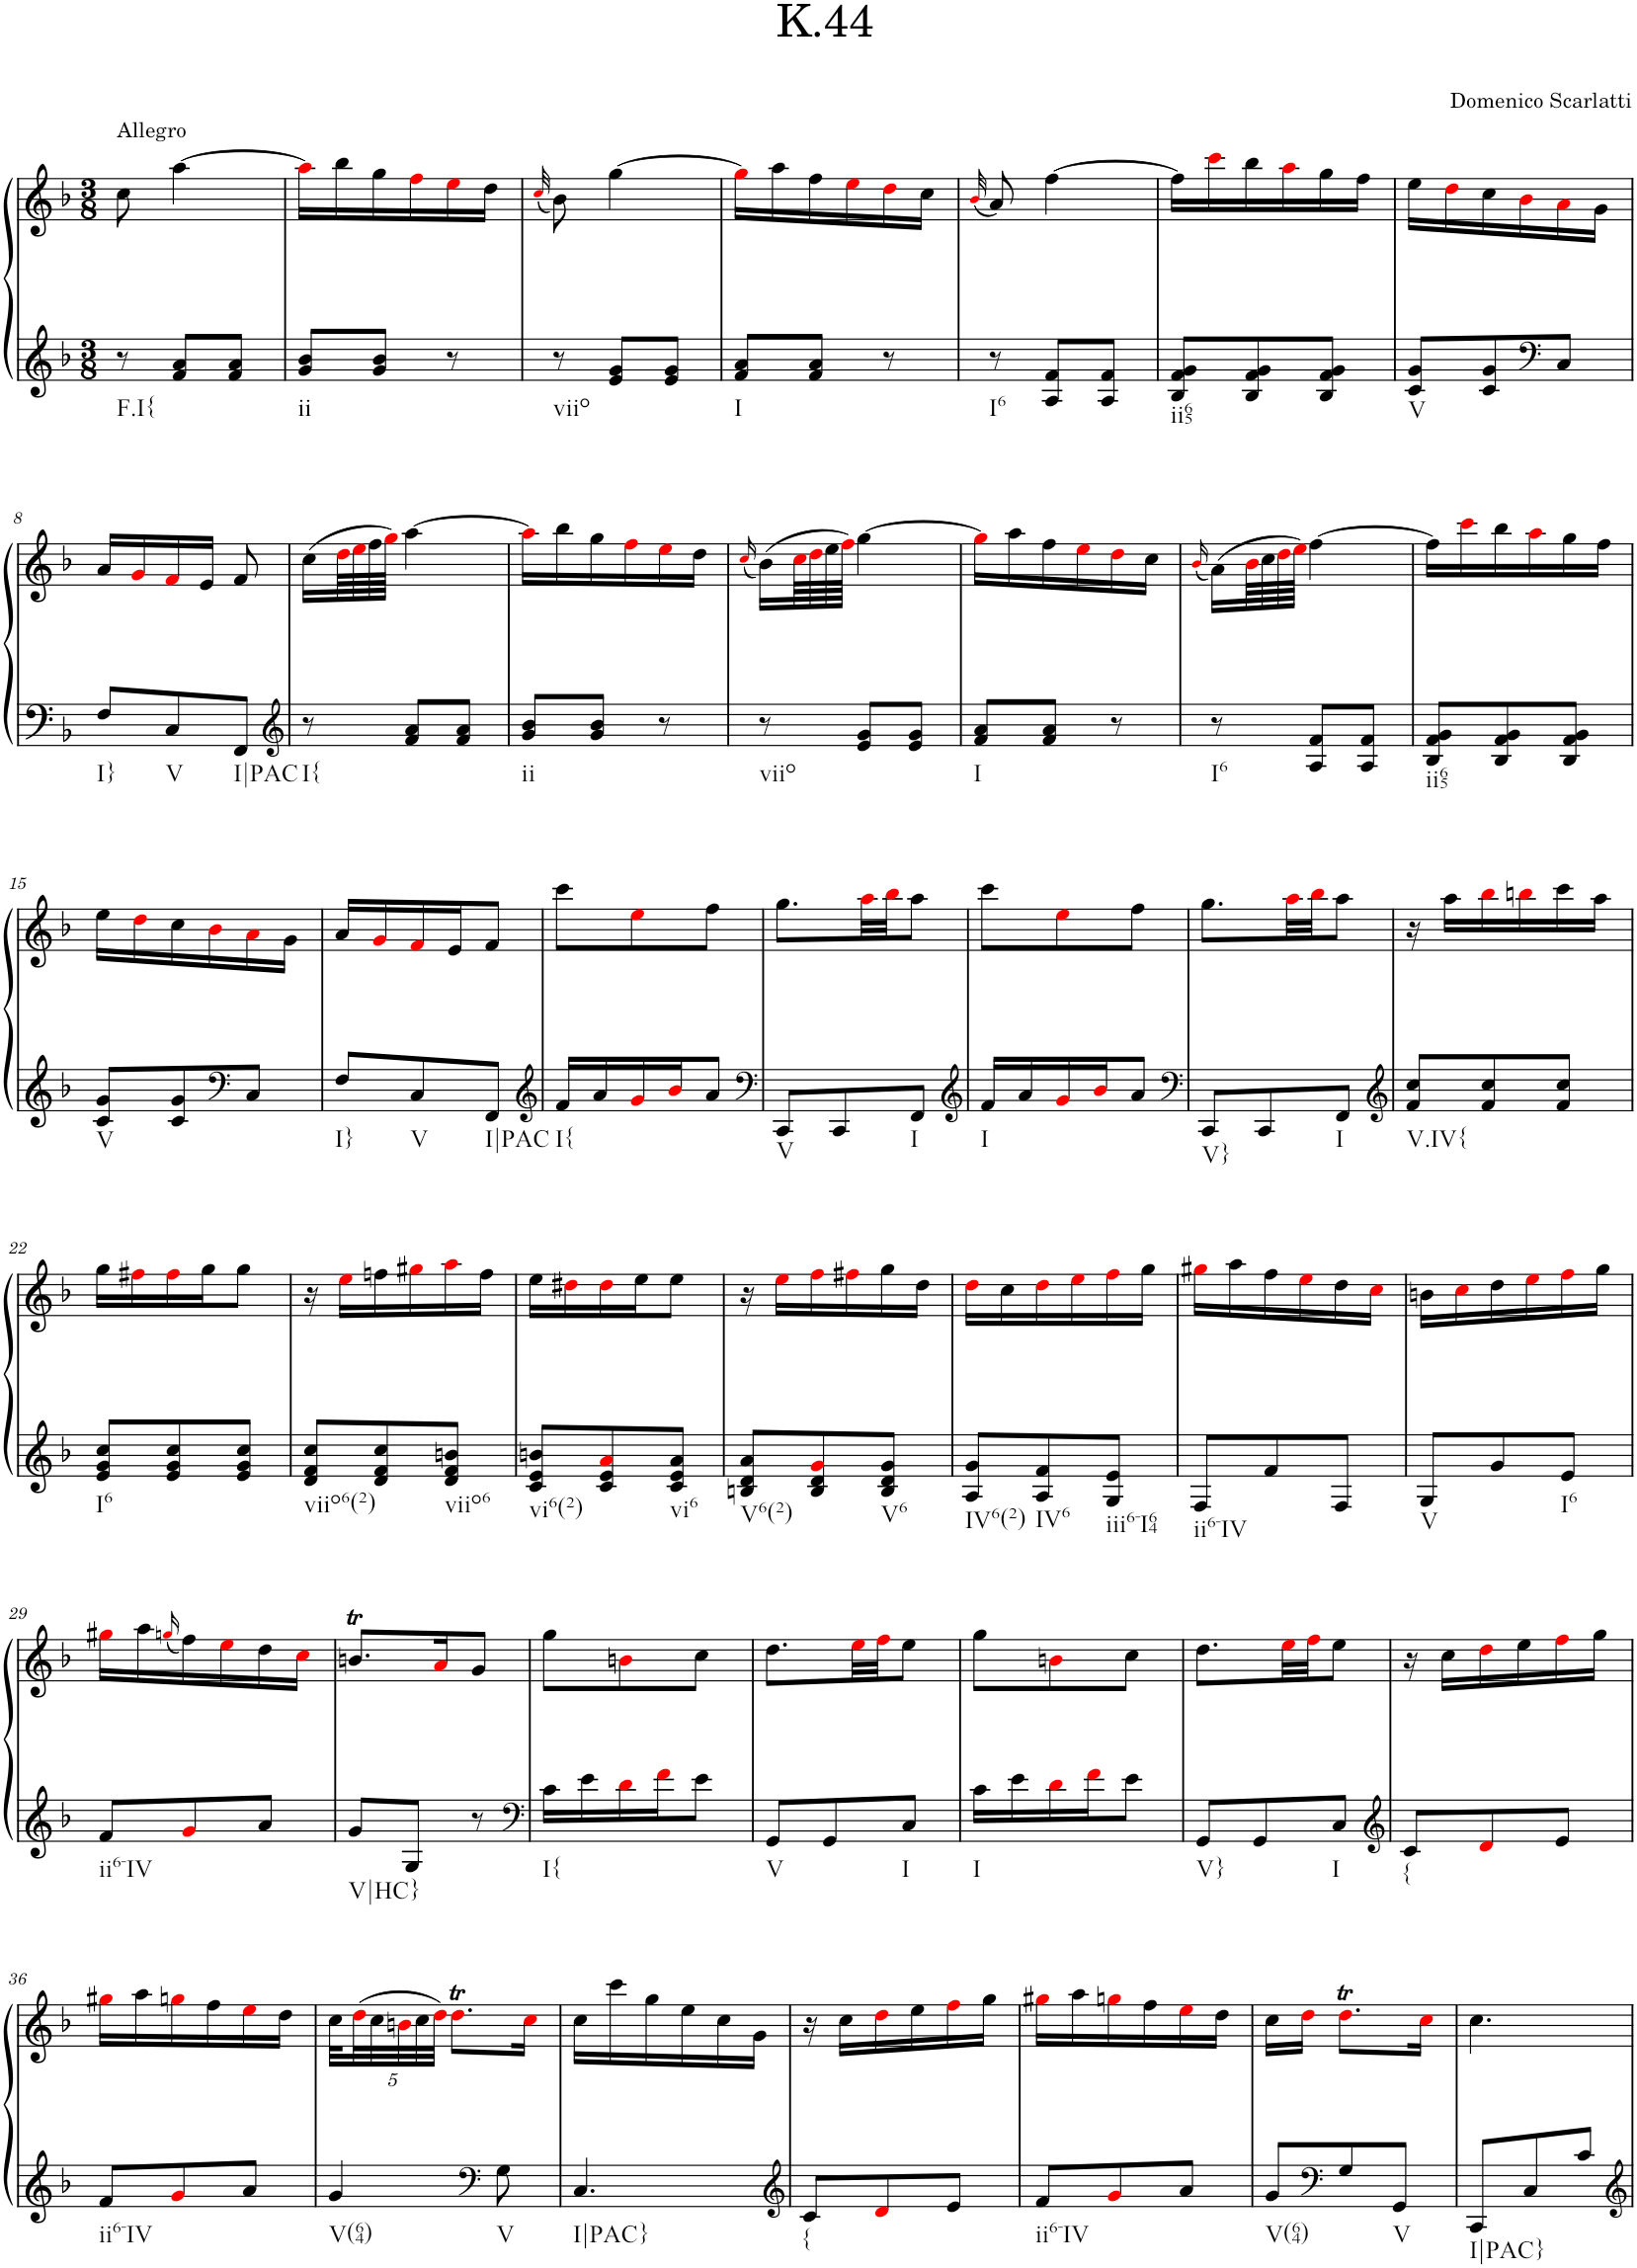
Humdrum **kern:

**kern	**kern
*part1	*part1
*staff2	*staff1
*I"Piano	*
*I'Pno.	*
*clefG2	*clefG2
*k[b-]	*k[b-]
*M3/8	*M3/8
=1	=1
!	!LO:TX:a:t=Allegro
!LO:TX:b:t=F.I{	!
8r	8cc\
8f/ 8a/L	[4aa\
8f/ 8a/J	.
=2	=2
!LO:TX:b:t=ii	!
8g/ 8b-/L	16aai\LL]
.	16bb-\
8g/ 8b-/J	16gg\
.	16ffi\
8r	16eei\
.	16dd\JJ
=3	=3
.	(32qcci/
!LO:TX:b:t=viio	!
8r	8b-\)
8e/ 8g/L	[4gg\
8e/ 8g/J	.
=4	=4
!LO:TX:b:t=I	!
8f/ 8a/L	16ggi\LL]
.	16aa\
8f/ 8a/J	16ff\
.	16eei\
8r	16ddi\
.	16cc\JJ
=5	=5
.	(32qb-i/
!LO:TX:b:t=I6	!
8r	8a/)
8A/ 8f/L	[4ff\
8A/ 8f/J	.
=6	=6
!LO:TX:b:t=ii65	!
8B-/ 8f/ 8g/L	16ff\LL]
.	16ccci\
8B-/ 8f/ 8g/	16bb-\
.	16aai\
8B-/ 8f/ 8g/J	16gg\
.	16ff\JJ
=7	=7
!LO:TX:b:t=V	!
8c/ 8g/L	16ee\LL
.	16ddi\
8c/ 8g/	16cc\
.	16b-i\
*clefF4	*
8C/J	16ai\
.	16g\JJ
!!LO:LB:g=z
=8	=8
!LO:TX:b:t=I}	!
8F/L	16a/LL
.	16gi/
!LO:TX:b:t=V	!
8C/	16fi/
.	16e/JJ
!LO:TX:b:t=I|PAC	!
8FF/J	8f/
=9	=9
*clefG2	*
!LO:TX:b:t=I{	!
8r	(16cc\LL
.	64ddi\LL
.	64eei\
.	64ff\
.	64ggi\JJJJ)
8f/ 8a/L	[4aa\
8f/ 8a/J	.
=10	=10
!LO:TX:b:t=ii	!
8g/ 8b-/L	16aai\LL]
.	16bb-\
8g/ 8b-/J	16gg\
.	16ffi\
8r	16eei\
.	16dd\JJ
=11	=11
.	(16qcci/
!LO:TX:b:t=viio	!
8r	(16b-\LL)
.	64cci\LL
.	64ddi\
.	64ee\
.	64ffi\JJJJ)
8e/ 8g/L	[4gg\
8e/ 8g/J	.
=12	=12
!LO:TX:b:t=I	!
8f/ 8a/L	16ggi\LL]
.	16aa\
8f/ 8a/J	16ff\
.	16eei\
8r	16ddi\
.	16cc\JJ
=13	=13
.	(16qb-i/
!LO:TX:b:t=I6	!
8r	(16a\LL)
.	64b-i\LL
.	64cc\
.	64ddi\
.	64eei\JJJJ)
8A/ 8f/L	[4ff\
8A/ 8f/J	.
=14	=14
!LO:TX:b:t=ii65	!
8B-/ 8f/ 8g/L	16ff\LL]
.	16ccci\
8B-/ 8f/ 8g/	16bb-\
.	16aai\
8B-/ 8f/ 8g/J	16gg\
.	16ff\JJ
!!LO:LB:g=z
=15	=15
!LO:TX:b:t=V	!
8c/ 8g/L	16ee\LL
.	16ddi\
8c/ 8g/	16cc\
.	16b-i\
*clefF4	*
8C/J	16ai\
.	16g\JJ
=16	=16
!LO:TX:b:t=I}	!
8F/L	16a/LL
.	16gi/
!LO:TX:b:t=V	!
8C/	16fi/
.	16e/J
!LO:TX:b:t=I|PAC	!
8FF/J	8f/J
=17	=17
*clefG2	*
!LO:TX:b:t=I{	!
16f/LL	8ccc\L
16a/	.
16gi/	8eei\
16b-i/J	.
8a/J	8ff\J
=18	=18
*clefF4	*
!LO:TX:b:t=V	!
8CC/L	8.gg\L
8CC/	.
.	32aai\LL
.	32bb-i\JJ
!LO:TX:b:t=I	!
8FF/J	8aa\J
=19	=19
*clefG2	*
!LO:TX:b:t=I	!
16f/LL	8ccc\L
16a/	.
16gi/	8eei\
16b-i/J	.
8a/J	8ff\J
=20	=20
*clefF4	*
!LO:TX:b:t=V}	!
8CC/L	8.gg\L
8CC/	.
.	32aai\LL
.	32bb-i\JJ
!LO:TX:b:t=I	!
8FF/J	8aa\J
=21	=21
*clefG2	*
!LO:TX:b:t=V.IV{	!
8f/ 8cc/L	16r
.	16aa\LL
8f/ 8cc/	16bb-i\
.	16bbni\
8f/ 8cc/J	16ccc\
.	16aa\JJ
!!LO:LB:g=z
=22	=22
!LO:TX:b:t=I6	!
8e/ 8g/ 8cc/L	16gg\LL
.	16ff#Xi\
8e/ 8g/ 8cc/	16ff#i\
.	16gg\J
8e/ 8g/ 8cc/J	8gg\J
=23	=23
!LO:TX:b:t=viio6(2)	!
8d/ 8f/ 8cc/L	16r
.	16eei\LL
8d/ 8f/ 8cc/	16ffn\
.	16gg#Xi\
!LO:TX:b:t=viio6	!
8d/ 8f/ 8bn/J	16aai\
.	16ff\JJ
=24	=24
!LO:TX:b:t=vi6(2)	!
8c/ 8e/ 8bn/L	16ee\LL
.	16dd#Xi\
8c/ 8e/ 8ai/	16dd#i\
.	16ee\J
!LO:TX:b:t=vi6	!
8c/ 8e/ 8a/J	8ee\J
=25	=25
!LO:TX:b:t=V6(2)	!
8Bn/ 8d/ 8a/L	16r
.	16eei\LL
8B/ 8d/ 8gi/	16ffi\
.	16ff#Xi\
!LO:TX:b:t=V6	!
8B/ 8d/ 8g/J	16gg\
.	16dd\JJ
=26	=26
!LO:TX:b:t=IV6(2)	!
8A/ 8g/L	16ddi\LL
.	16cc\
!LO:TX:b:t=IV6	!
8A/ 8f/	16ddi\
.	16eei\
!LO:TX:b:t=iii6-I64	!
8G/ 8e/J	16ffi\
.	16gg\JJ
=27	=27
!LO:TX:b:t=ii6-IV	!
8F/L	16gg#Xi\LL
.	16aa\
8f/	16ff\
.	16eei\
8F/J	16dd\
.	16cci\JJ
=28	=28
!LO:TX:b:t=V	!
8G/L	16bn\LL
.	16cci\
8g/	16dd\
.	16eei\
!LO:TX:b:t=I6	!
8e/J	16ffi\
.	16gg\JJ
!!LO:LB:g=z
=29	=29
!LO:TX:b:t=ii6-IV	!
8f/L	16gg#Xi\LL
.	16aa\
.	(16qggni/
8gi/	16ff\)
.	16eei\
8a/J	16dd\
.	16cci\JJ
=30	=30
!LO:TX:b:t=V|HC}	!
8g/L	8.bnt/L
8G/J	.
.	16ai/K
8r	8g/J
=31	=31
*clefF4	*
!LO:TX:b:t=I{	!
16c\LL	8gg\L
16e\	.
16di\	8bni\
16fi\J	.
8e\J	8cc\J
=32	=32
!LO:TX:b:t=V	!
8GG/L	8.dd\L
8GG/	.
.	32eei\LL
.	32ffi\JJ
!LO:TX:b:t=I	!
8C/J	8ee\J
=33	=33
!LO:TX:b:t=I	!
16c\LL	8gg\L
16e\	.
16di\	8bni\
16fi\J	.
8e\J	8cc\J
=34	=34
!LO:TX:b:t=V}	!
8GG/L	8.dd\L
8GG/	.
.	32eei\LL
.	32ffi\JJ
!LO:TX:b:t=I	!
8C/J	8ee\J
=35	=35
*clefG2	*
!LO:TX:b:t={	!
8c/L	16r
.	16cc\LL
8di/	16ddi\
.	16ee\
8e/J	16ffi\
.	16gg\JJ
!!LO:LB:g=z
=36	=36
!LO:TX:b:t=ii6-IV	!
8f/L	16gg#Xi\LL
.	16aa\
8gi/	16ggni\
.	16ff\
8a/J	16eei\
.	16dd\JJ
=37	=37
!LO:TX:b:t=V(64)	!
4g/	32cc\LLL
*	*Xbrackettup
.	(160%3ddi\
.	160%3cc\
.	160%3bni\
.	160%3cc\
.	160%3ddi\JJJ)
.	8.ddTi\L
*clefF4	*
!LO:TX:b:t=V	!
8G\	.
.	16cci\Jk
=38	=38
!LO:TX:b:t=I|PAC}	!
4.C/	16cc\LL
.	16ccc\
.	16gg\
.	16ee\
.	16cc\
.	16g\JJ
=39	=39
*clefG2	*
!LO:TX:b:t={	!
8c/L	16r
.	16cc\LL
8di/	16ddi\
.	16ee\
8e/J	16ffi\
.	16gg\JJ
=40	=40
!LO:TX:b:t=ii6-IV	!
8f/L	16gg#Xi\LL
.	16aa\
8gi/	16ggni\
.	16ff\
8a/J	16eei\
.	16dd\JJ
=41	=41
!LO:TX:b:t=V(64)	!
8g/L	16cc\LL
.	16ddi\JJ
*clefF4	*
8G/	8.ddTi\L
!LO:TX:b:t=V	!
8GG/J	.
.	16cci\Jk
=42	=42
!LO:TX:b:t=I|PAC}	!
8CC/L	4.cc\
8C/	.
8c/J	.
=	=
*-	*-
